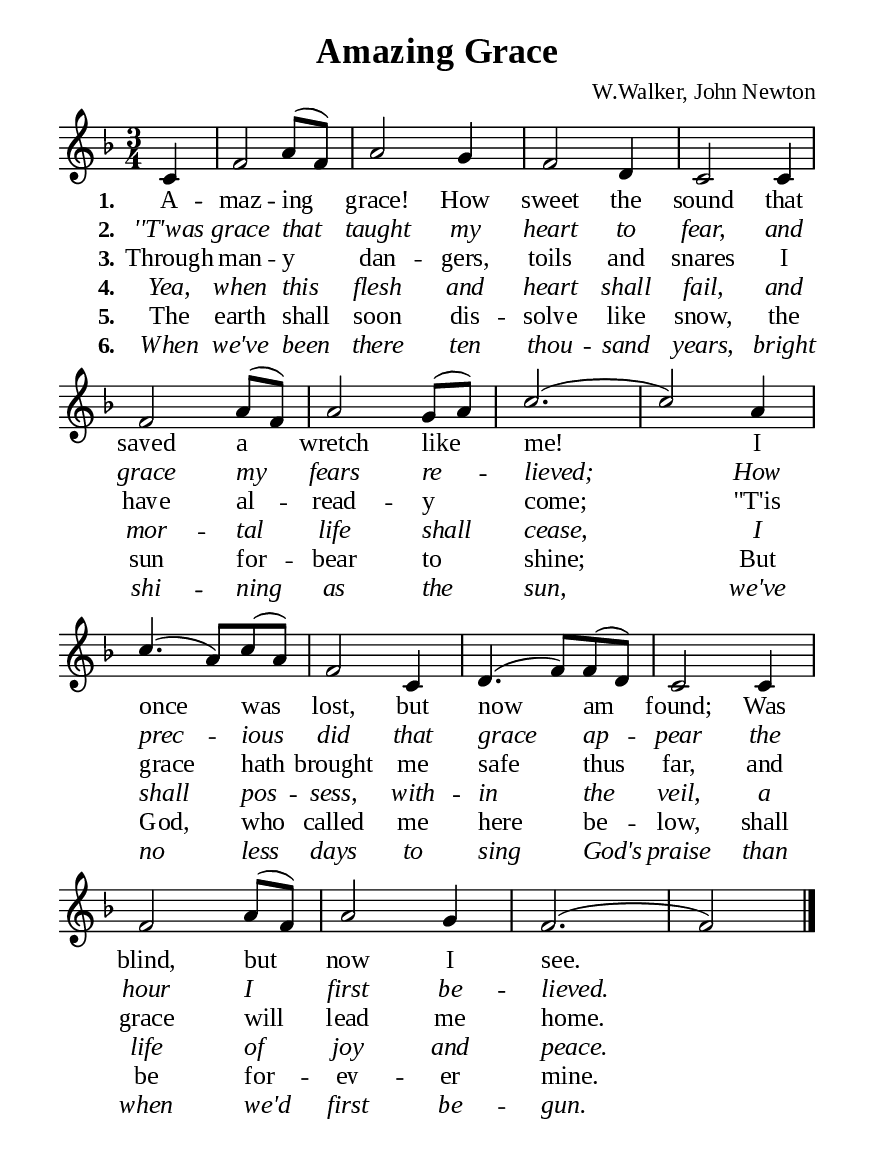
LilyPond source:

\version "2.18.2"

\header {
  title = "Amazing Grace"
  composer = "W.Walker, John Newton"
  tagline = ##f
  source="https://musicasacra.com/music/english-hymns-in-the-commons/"
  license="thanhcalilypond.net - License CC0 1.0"
}

global= {
  \key f \major
  \time 3/4
  \override Score.BarNumber.break-visibility = ##(#f #f #f)
  \override Lyrics.LyricSpace.minimum-distance = #3.0
}

\paper {
  #(set-paper-size "a5")
  top-margin = 10\mm
  bottom-margin = 5\mm
  left-margin = 10\mm
  right-margin = 10\mm
  indent = #0
  #(define fonts
	 (make-pango-font-tree "Liberation Serif"
	 		       "Liberation Serif"
			       "Liberation Serif"
			       (/ 20 20)))
}

printItalic = \with {
  \override LyricText.font-shape = #'italic
}

% Verse music
musicVerseSoprano = \relative c' {
                    \partial 4 c4 |
  %{	01	%} f2 a8 (f) |
  %{	02	%} a2 g4 |
  %{	03	%} f2 d4 |
  %{	04	%} c2 c4 |
  %{	05	%} f2 a8 (f) |
  %{	06	%} a2 g8 (a) |
  %{	07	%} c2. ( |
  %{	08	%} c2) a4 |
  %{	09	%} c4. (a8) c8 (a) |
  %{	10	%} f2 c4 |
  %{	11	%} d4. (f8) f (d) |
  %{	12	%} c2 c4 |
  %{	13	%} f2 a8 (f) |
  %{	14	%} a2 g4 |
  %{	15	%} f2. ( |
                    f2) \bar "|."
}

% Verse lyrics
verseOne = \lyricmode {
  \set stanza = #"1."
  A -- maz -- ing grace! How sweet the sound that saved a wretch like me!
  I once was lost, but now am found;
  Was blind, but now I see.
  
}

verseTwo = \lyricmode {
  \set stanza = #"2."
  ''T'was grace that taught my heart to fear, and grace my fears re -- lieved;
  How prec -- ious did that grace ap -- pear the hour I first be -- lieved.
}

verseThree = \lyricmode {
  \set stanza = #"3."
  Through man -- y dan -- gers, toils and snares I have al -- read -- y come;
  ''T'is grace hath brought me safe thus far, and grace will lead me home.
}

verseFour = \lyricmode {
  \set stanza = #"4."
  Yea, when this flesh and heart shall fail, and mor -- tal life shall cease, I shall pos -- sess, with -- in the veil,
  a life of joy and peace.
}

verseFive = \lyricmode {
  \set stanza = #"5."
  The earth shall soon dis -- solve like snow, the sun for -- bear to shine;
  But God, who called me here be -- low, shall be for -- ev -- er mine.
}

verseSix = \lyricmode {
  \set stanza = #"6."
  When we've been there ten thou -- sand years, bright shi -- ning as the sun,
  we've no less days to sing God's praise than when we'd first be -- gun.
}

% Layout
\score {
    \new ChoirStaff <<
      \new Staff <<
        \clef "treble"
        \new Voice = "sopranos" { \global \stemUp \slurUp \musicVerseSoprano }
      >>
      \new Lyrics \lyricsto sopranos \verseOne
      \new Lyrics \printItalic \lyricsto sopranos \verseTwo
      \new Lyrics \lyricsto sopranos \verseThree
      \new Lyrics \printItalic \lyricsto sopranos \verseFour
      \new Lyrics \lyricsto sopranos \verseFive
      \new Lyrics \printItalic \lyricsto sopranos \verseSix
    >>
}
